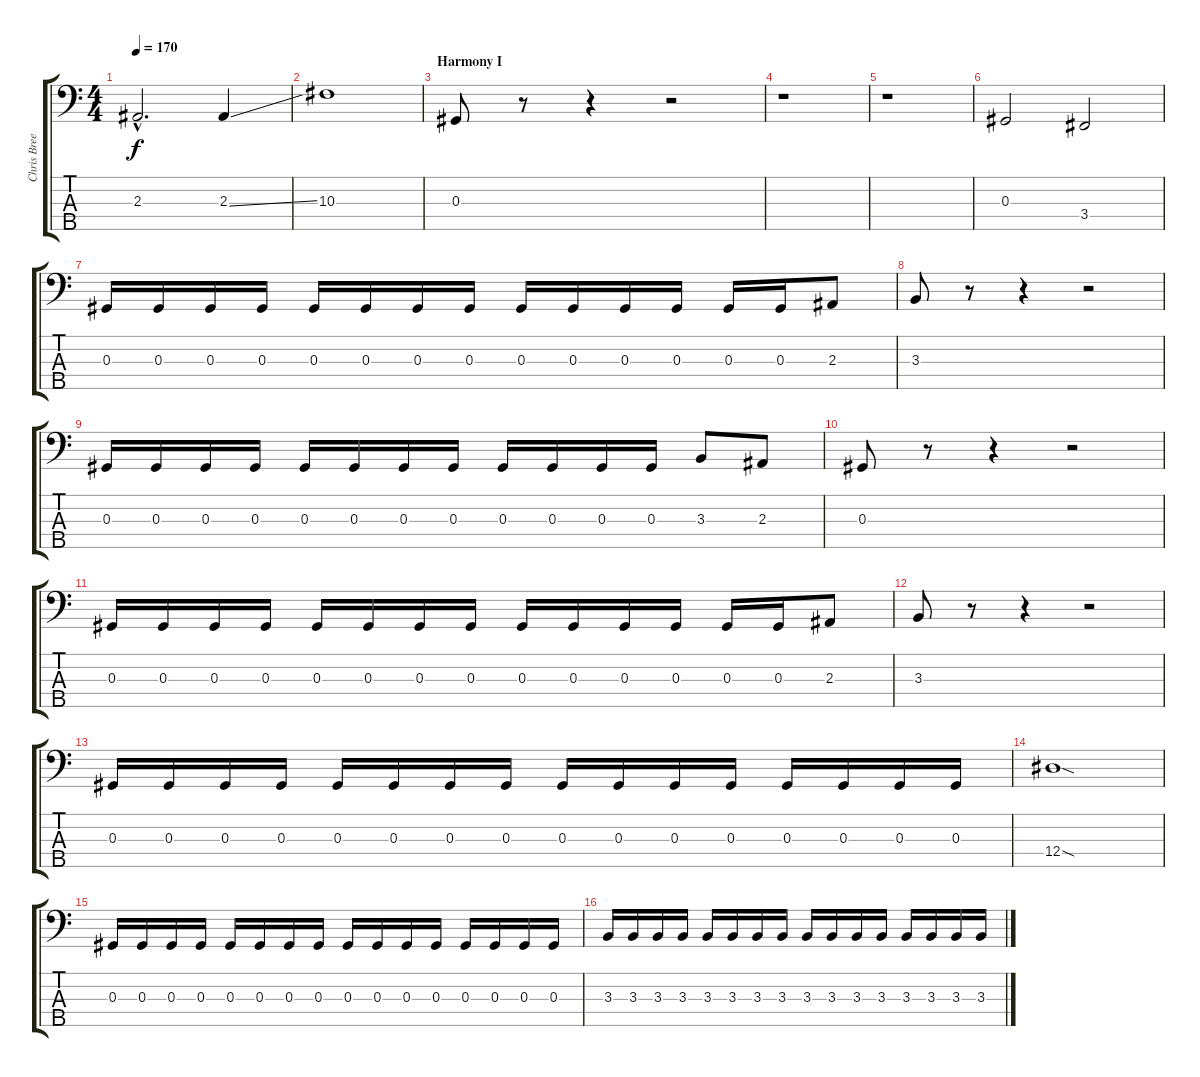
\track ("Chris Breeze" "Chris Bree") {instrument electricbassfinger}
\staff {score tabs}
\tuning (Gb2 Db2 Ab1 Eb1 Bb0) {hide}
\ts (4 4)
\tempo 170
\clef f4
\ks c
2.3{hac}.2{d dy f} 2.3{ss}.4 |
10.3.1 |
\section ("" "Harmony I")
0.3.8 r.8 r.4 r.2 |
r.1 |
r.1 |
0.3.2 3.4.2 |
0.3.16 0.3.16 0.3.16 0.3.16 0.3.16 0.3.16 0.3.16 0.3.16 0.3.16 0.3.16 0.3.16 0.3.16 0.3.16 0.3.16 2.3.8 |
3.3.8 r.8 r.4 r.2 |
0.3.16 0.3.16 0.3.16 0.3.16 0.3.16 0.3.16 0.3.16 0.3.16 0.3.16 0.3.16 0.3.16 0.3.16 3.3.8 2.3.8 |
0.3.8 r.8 r.4 r.2 |
0.3.16 0.3.16 0.3.16 0.3.16 0.3.16 0.3.16 0.3.16 0.3.16 0.3.16 0.3.16 0.3.16 0.3.16 0.3.16 0.3.16 2.3.8 |
3.3.8 r.8 r.4 r.2 |
0.3.16 0.3.16 0.3.16 0.3.16 0.3.16 0.3.16 0.3.16 0.3.16 0.3.16 0.3.16 0.3.16 0.3.16 0.3.16 0.3.16 0.3.16 0.3.16 |
12.4{sod}.1 |
0.3.16 0.3.16 0.3.16 0.3.16 0.3.16 0.3.16 0.3.16 0.3.16 0.3.16 0.3.16 0.3.16 0.3.16 0.3.16 0.3.16 0.3.16 0.3.16 |
3.3.16 3.3.16 3.3.16 3.3.16 3.3.16 3.3.16 3.3.16 3.3.16 3.3.16 3.3.16 3.3.16 3.3.16 3.3.16 3.3.16 3.3.16 3.3.16
